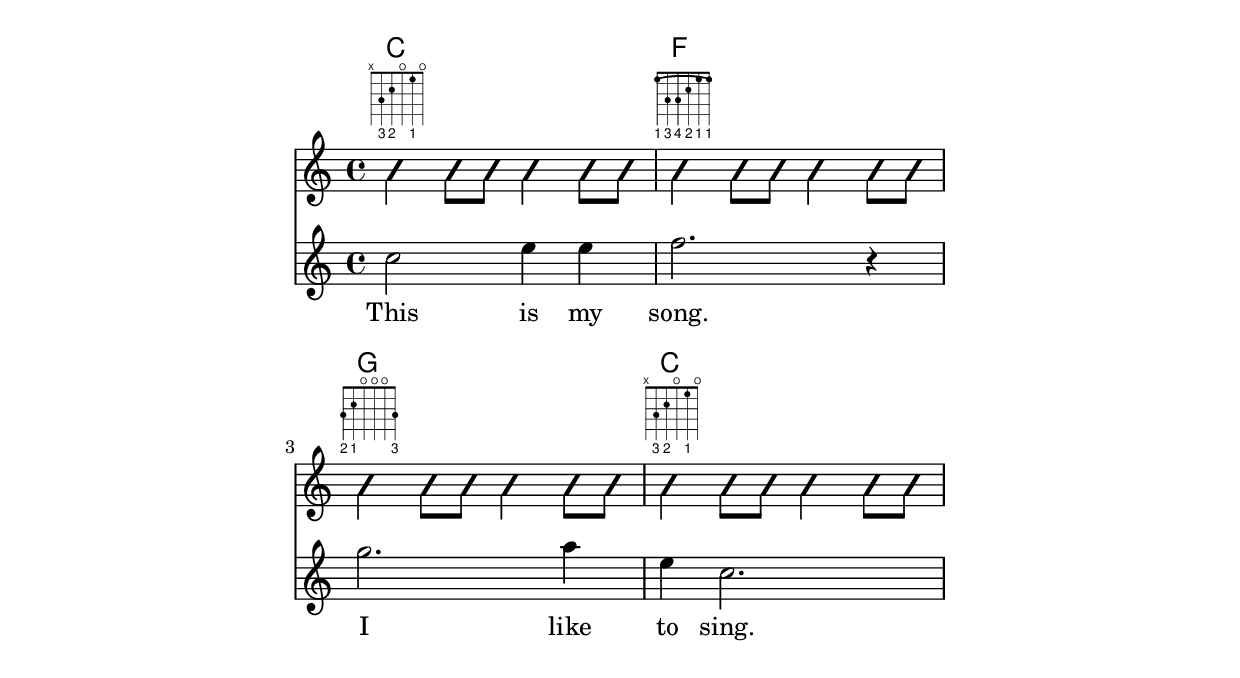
\paper {
  indent = 0\mm
  line-width = 110\mm
  oddHeaderMarkup = ""
  evenHeaderMarkup = ""
  oddFooterMarkup = ""
  evenFooterMarkup = ""
}


\include "predefined-guitar-fretboards.ly"
<<
  \new ChordNames {
    \chordmode {
      c1 | f | g | c
    }
  }
  \new FretBoards {
    \chordmode {
      c1 | f | g | c
    }
  }
  \new Voice \with {
    \consists "Pitch_squash_engraver"
  } {
    \relative c'' {
      \improvisationOn
      c4 c8 c c4 c8 c
      f4 f8 f f4 f8 f
      g4 g8 g g4 g8 g
      c4 c8 c c4 c8 c
    }
  }
  \new Voice = "melody" {
    \relative c'' {
      c2 e4 e4
      f2. r4
      g2. a4
      e4 c2.
    }
  }
  \new Lyrics {
    \lyricsto "melody" {
      This is my song.
      I like to sing.
    }
  }
>>
